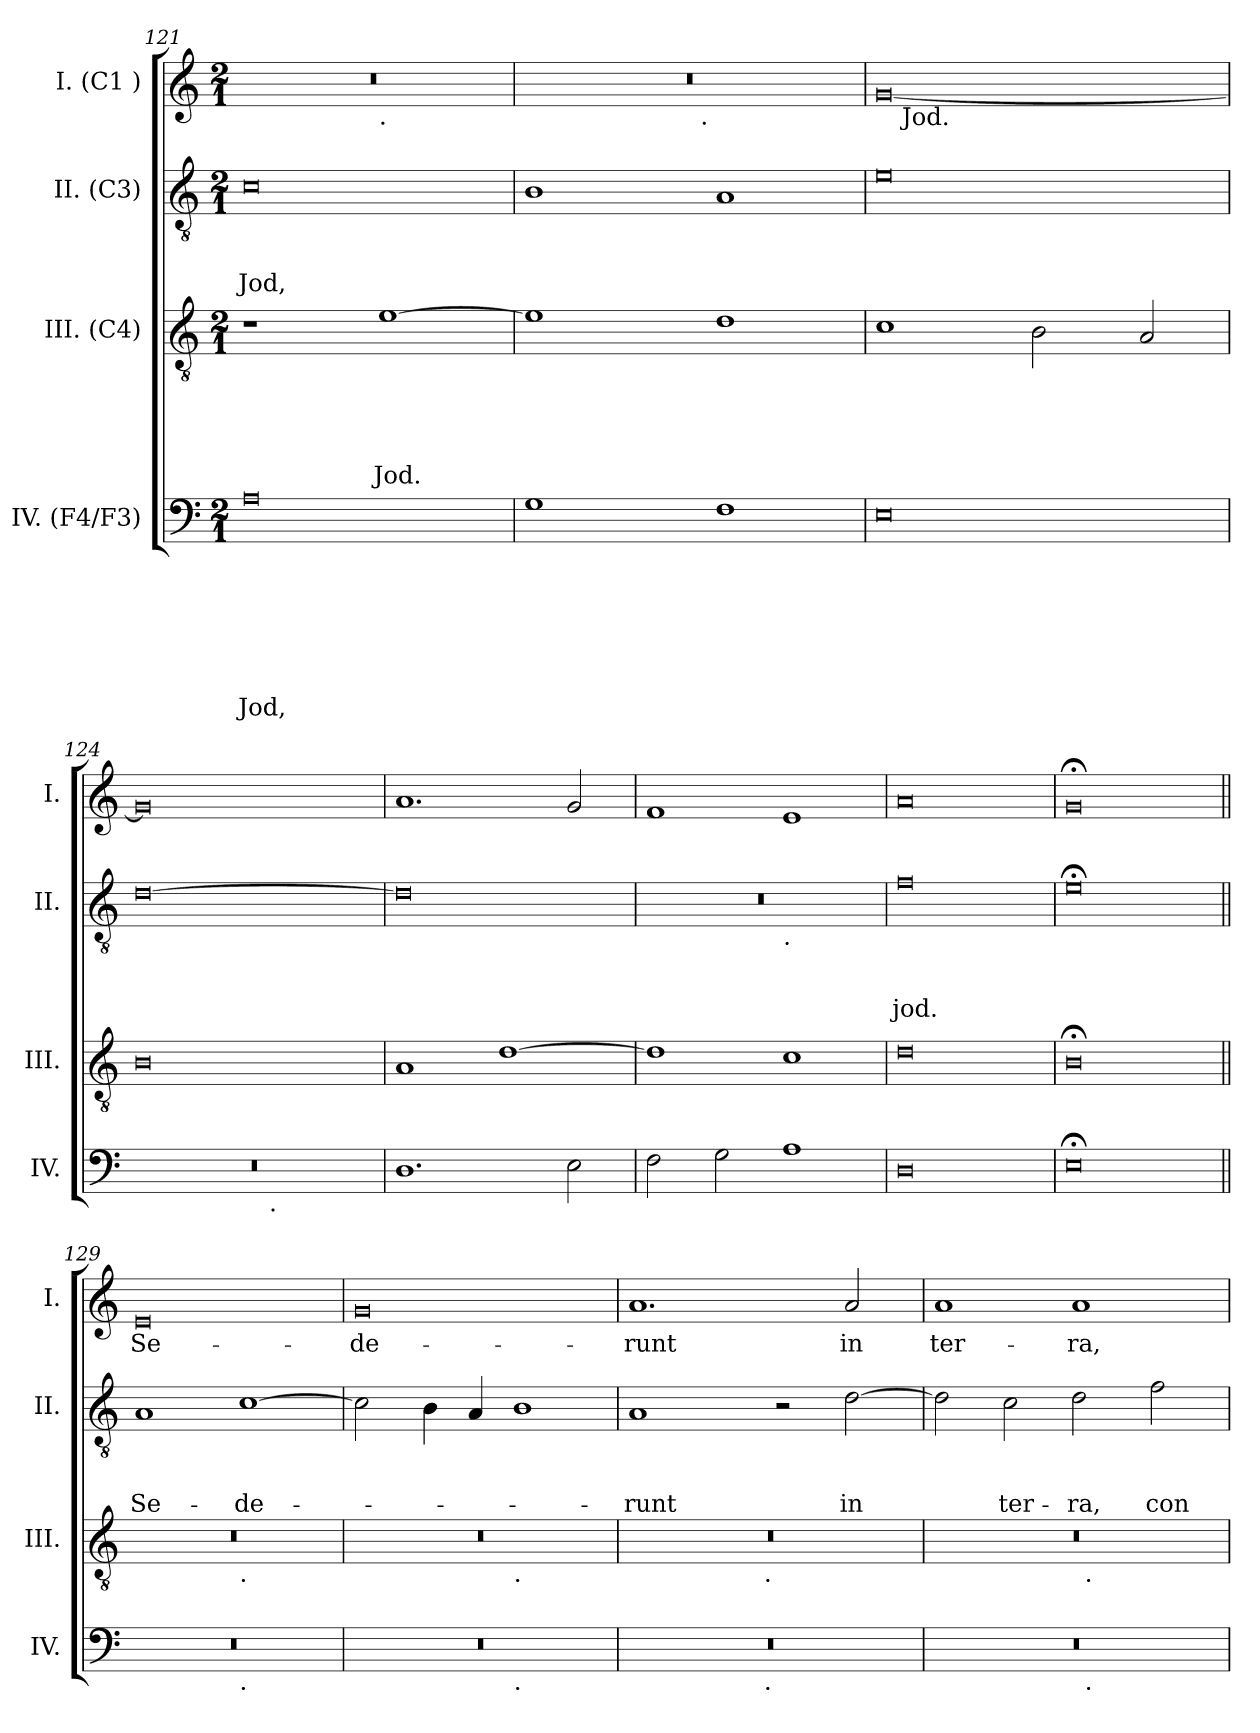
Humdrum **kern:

**kern	**text	**text	**text	**text	**text	**text	**text	**kern	**text	**text	**text	**text	**text	**kern	**text	**text	**text	**kern	**text
*part4	*part4	*part4	*part4	*part4	*part4	*part4	*part4	*part3	*part3	*part3	*part3	*part3	*part3	*part2	*part2	*part2	*part2	*part1	*part1
*staff4	*staff4	*staff4	*staff4	*staff4	*staff4	*staff4	*staff4	*staff3	*staff3	*staff3	*staff3	*staff3	*staff3	*staff2	*staff2	*staff2	*staff2	*staff1	*staff1
*I"IV. (F4/F3)	*	*	*	*	*	*	*	*I"III. (C4)	*	*	*	*	*	*I"II. (C3)	*	*	*	*I"I. (C1 )	*
*I'IV.	*	*	*	*	*	*	*	*I'III.	*	*	*	*	*	*I'II.	*	*	*	*I'I.	*
*clefF4	*	*	*	*	*	*	*	*clefGv2	*	*	*	*	*	*clefGv2	*	*	*	*clefG2	*
*k[]	*	*	*	*	*	*	*	*k[]	*	*	*	*	*	*k[]	*	*	*	*k[]	*
*C:	*	*	*	*	*	*	*	*C:	*	*	*	*	*	*C:	*	*	*	*C:	*
*M2/1	*	*	*	*	*	*	*	*M2/1	*	*	*	*	*	*M2/1	*	*	*	*M2/1	*
=121	=121	=121	=121	=121	=121	=121	=121	=121	=121	=121	=121	=121	=121	=121	=121	=121	=121	=121	=121
!	!	!	!	!	!	!	!LO:LY:b	!	!	!	!	!	!	!	!	!	!LO:LY:b	!	!
*	*	*	*	*	*	*	*	*	*	*	*	*	*	*	*	*	*	*^	*
0A	.	.	.	.	.	.	Jod,	1r	.	.	.	.	.	0c	.	.	Jod,	0r	1ryy	.
!	!	!	!	!	!	!	!	!	!	!	!	!	!	!	!	!	!	!	!LO:TX:b:t=.	!
!	!	!	!	!	!	!	!	!	!	!	!	!	!LO:LY:b	!	!	!	!	!	!	!
.	.	.	.	.	.	.	.	[>1e	.	.	.	.	Jod.	.	.	.	.	.	1ryy	.
=122	=122	=122	=122	=122	=122	=122	=122	=122	=122	=122	=122	=122	=122	=122	=122	=122	=122	=122	=122	=122
1G	.	.	.	.	.	.	.	1e]	.	.	.	.	.	1B	.	.	.	0r	2ryy	.
.	.	.	.	.	.	.	.	.	.	.	.	.	.	.	.	.	.	.	4...ryy	.
!	!	!	!	!	!	!	!	!	!	!	!	!	!	!	!	!	!	!	!LO:TX:b:t=.	!
.	.	.	.	.	.	.	.	.	.	.	.	.	.	.	.	.	.	.	1ryy	.
1F	.	.	.	.	.	.	.	1d	.	.	.	.	.	1A	.	.	.	.	.	.
.	.	.	.	.	.	.	.	.	.	.	.	.	.	.	.	.	.	.	32ryy	.
=123	=123	=123	=123	=123	=123	=123	=123	=123	=123	=123	=123	=123	=123	=123	=123	=123	=123	=123	=123	=123
0E	.	.	.	.	.	.	.	1c	.	.	.	.	.	0e	.	.	.	[<0g	16ryy	.
!	!	!	!	!	!	!	!	!	!	!	!	!	!	!	!	!	!	!	!LO:TX:b:t=Jod.	!
.	.	.	.	.	.	.	.	.	.	.	.	.	.	.	.	.	.	.	1ryy	.
.	.	.	.	.	.	.	.	2B\	.	.	.	.	.	.	.	.	.	.	.	.
.	.	.	.	.	.	.	.	.	.	.	.	.	.	.	.	.	.	.	2...ryy	.
.	.	.	.	.	.	.	.	2A/	.	.	.	.	.	.	.	.	.	.	.	.
*	*	*	*	*	*	*	*	*	*	*	*	*	*	*	*	*	*	*v	*v	*
=124	=124	=124	=124	=124	=124	=124	=124	=124	=124	=124	=124	=124	=124	=124	=124	=124	=124	=124	=124
*^	*	*	*	*	*	*	*	*	*	*	*	*	*	*	*	*	*	*	*
0r	2ryy	.	.	.	.	.	.	.	0B	.	.	.	.	.	[<0d	.	.	.	0g]	.
.	4...ryy	.	.	.	.	.	.	.	.	.	.	.	.	.	.	.	.	.	.	.
!	!LO:TX:b:t=.	!	!	!	!	!	!	!	!	!	!	!	!	!	!	!	!	!	!	!
.	1ryy	.	.	.	.	.	.	.	.	.	.	.	.	.	.	.	.	.	.	.
.	32ryy	.	.	.	.	.	.	.	.	.	.	.	.	.	.	.	.	.	.	.
!!LO:LB:g=z
=125	=125	=125	=125	=125	=125	=125	=125	=125	=125	=125	=125	=125	=125	=125	=125	=125	=125	=125	=125	=125
!LO:TX:b:t=jod.	!	!	!	!	!	!	!	!	!	!	!	!	!	!	!	!	!	!	!	!
*v	*v	*	*	*	*	*	*	*	*	*	*	*	*	*	*	*	*	*	*	*
1.D	.	.	.	.	.	.	.	1A	.	.	.	.	.	0d]	.	.	.	1.a	.
.	.	.	.	.	.	.	.	[>1d	.	.	.	.	.	.	.	.	.	.	.
2E\	.	.	.	.	.	.	.	.	.	.	.	.	.	.	.	.	.	2g/	.
=126	=126	=126	=126	=126	=126	=126	=126	=126	=126	=126	=126	=126	=126	=126	=126	=126	=126	=126	=126
*	*	*	*	*	*	*	*	*	*	*	*	*	*	*^	*	*	*	*	*
2F\	.	.	.	.	.	.	.	1d]	.	.	.	.	.	0r	1ryy	.	.	.	1f	.
2G\	.	.	.	.	.	.	.	.	.	.	.	.	.	.	.	.	.	.	.	.
!	!	!	!	!	!	!	!	!	!	!	!	!	!	!	!LO:TX:b:t=.	!	!	!	!	!
1A	.	.	.	.	.	.	.	1c	.	.	.	.	.	.	1ryy	.	.	.	1e	.
=127	=127	=127	=127	=127	=127	=127	=127	=127	=127	=127	=127	=127	=127	=127	=127	=127	=127	=127	=127	=127
!	!	!	!	!	!	!	!	!	!	!	!	!	!	!	!	!	!	!LO:LY:b	!	!
*	*	*	*	*	*	*	*	*	*	*	*	*	*	*v	*v	*	*	*	*	*
0D	.	.	.	.	.	.	.	0d	.	.	.	.	.	0f	.	.	jod.	0a	.
=128	=128	=128	=128	=128	=128	=128	=128	=128	=128	=128	=128	=128	=128	=128	=128	=128	=128	=128	=128
0E;<	.	.	.	.	.	.	.	0B;<	.	.	.	.	.	0e;<	.	.	.	0g;	.
=129||	=129||	=129||	=129||	=129||	=129||	=129||	=129||	=129||	=129||	=129||	=129||	=129||	=129||	=129||	=129||	=129||	=129||	=129||	=129||
!	!	!	!	!	!	!	!	!	!	!	!	!	!	!	!	!	!LO:LY:b	!	!LO:LY:b:rj
*^	*	*	*	*	*	*	*	*^	*	*	*	*	*	*	*	*	*	*	*
0r	1ryy	.	.	.	.	.	.	.	0r	1ryy	.	.	.	.	.	1A	.	.	Se-	0e	Se-
!	!	!	!	!	!	!	!	!	!	!LO:TX:b:t=.	!	!	!	!	!	!	!	!	!	!	!
!	!LO:TX:b:t=.	!	!	!	!	!	!	!	!	!	!	!	!	!	!	!	!	!	!	!	!
!	!	!	!	!	!	!	!	!	!	!	!	!	!	!	!	!	!	!	!LO:LY:b	!	!
.	1ryy	.	.	.	.	.	.	.	.	1ryy	.	.	.	.	.	[>1c	.	.	-de-	.	.
=130	=130	=130	=130	=130	=130	=130	=130	=130	=130	=130	=130	=130	=130	=130	=130	=130	=130	=130	=130	=130	=130
!	!	!	!	!	!	!	!	!	!	!	!	!	!	!	!	!	!	!	!	!	!LO:LY:b:rj
0r	1ryy	.	.	.	.	.	.	.	0r	1ryy	.	.	.	.	.	2c\]	.	.	.	0g	-de-
.	.	.	.	.	.	.	.	.	.	.	.	.	.	.	.	4B\	.	.	.	.	.
.	.	.	.	.	.	.	.	.	.	.	.	.	.	.	.	4A/	.	.	.	.	.
!	!	!	!	!	!	!	!	!	!	!LO:TX:b:t=.	!	!	!	!	!	!	!	!	!	!	!
!	!LO:TX:b:t=.	!	!	!	!	!	!	!	!	!	!	!	!	!	!	!	!	!	!	!	!
.	1ryy	.	.	.	.	.	.	.	.	1ryy	.	.	.	.	.	1B	.	.	.	.	.
=131	=131	=131	=131	=131	=131	=131	=131	=131	=131	=131	=131	=131	=131	=131	=131	=131	=131	=131	=131	=131	=131
!	!	!	!	!	!	!	!	!	!	!	!	!	!	!	!	!	!	!	!LO:LY:b	!	!LO:LY:b
0r	2ryy	.	.	.	.	.	.	.	0r	2ryy	.	.	.	.	.	1A	.	.	-runt	1.a	-runt
.	4...ryy	.	.	.	.	.	.	.	.	4...ryy	.	.	.	.	.	.	.	.	.	.	.
!	!	!	!	!	!	!	!	!	!	!LO:TX:b:t=.	!	!	!	!	!	!	!	!	!	!	!
!	!LO:TX:b:t=.	!	!	!	!	!	!	!	!	!	!	!	!	!	!	!	!	!	!	!	!
.	1ryy	.	.	.	.	.	.	.	.	1ryy	.	.	.	.	.	.	.	.	.	.	.
.	.	.	.	.	.	.	.	.	.	.	.	.	.	.	.	2r	.	.	.	.	.
!	!	!	!	!	!	!	!	!	!	!	!	!	!	!	!	!	!	!	!LO:LY:b	!	!LO:LY:b
.	.	.	.	.	.	.	.	.	.	.	.	.	.	.	.	[<2d\	.	.	in	2a/	in
.	32ryy	.	.	.	.	.	.	.	.	32ryy	.	.	.	.	.	.	.	.	.	.	.
!!LO:LB:g=z
=132	=132	=132	=132	=132	=132	=132	=132	=132	=132	=132	=132	=132	=132	=132	=132	=132	=132	=132	=132	=132	=132
!	!	!	!	!	!	!	!	!	!	!	!	!	!	!	!	!	!	!	!	!	!LO:LY:b
0r	1ryy	.	.	.	.	.	.	.	0r	1ryy	.	.	.	.	.	2d\]	.	.	.	1a	ter-
!	!	!	!	!	!	!	!	!	!	!	!	!	!	!	!	!	!	!	!LO:LY:b	!	!
.	.	.	.	.	.	.	.	.	.	.	.	.	.	.	.	2c\	.	.	ter-	.	.
!	!	!	!	!	!	!	!	!	!	!	!	!	!	!	!	!	!	!	!LO:LY:b	!	!LO:LY:b
.	32ryy	.	.	.	.	.	.	.	.	32ryy	.	.	.	.	.	2d\	.	.	-ra,	1a	-ra,
!	!	!	!	!	!	!	!	!	!	!LO:TX:b:t=.	!	!	!	!	!	!	!	!	!	!	!
!	!LO:TX:b:t=.	!	!	!	!	!	!	!	!	!	!	!	!	!	!	!	!	!	!	!	!
.	2ryy	.	.	.	.	.	.	.	.	2ryy	.	.	.	.	.	.	.	.	.	.	.
!	!	!	!	!	!	!	!	!	!	!	!	!	!	!	!	!	!	!	!LO:LY:b	!	!
.	.	.	.	.	.	.	.	.	.	.	.	.	.	.	.	2f\	.	.	con-	.	.
.	4...ryy	.	.	.	.	.	.	.	.	4...ryy	.	.	.	.	.	.	.	.	.	.	.
*v	*v	*	*	*	*	*	*	*	*	*	*	*	*	*	*	*	*	*	*	*	*
*	*	*	*	*	*	*	*	*v	*v	*	*	*	*	*	*	*	*	*	*	*
=	=	=	=	=	=	=	=	=	=	=	=	=	=	=	=	=	=	=	=
*-	*-	*-	*-	*-	*-	*-	*-	*-	*-	*-	*-	*-	*-	*-	*-	*-	*-	*-	*-
